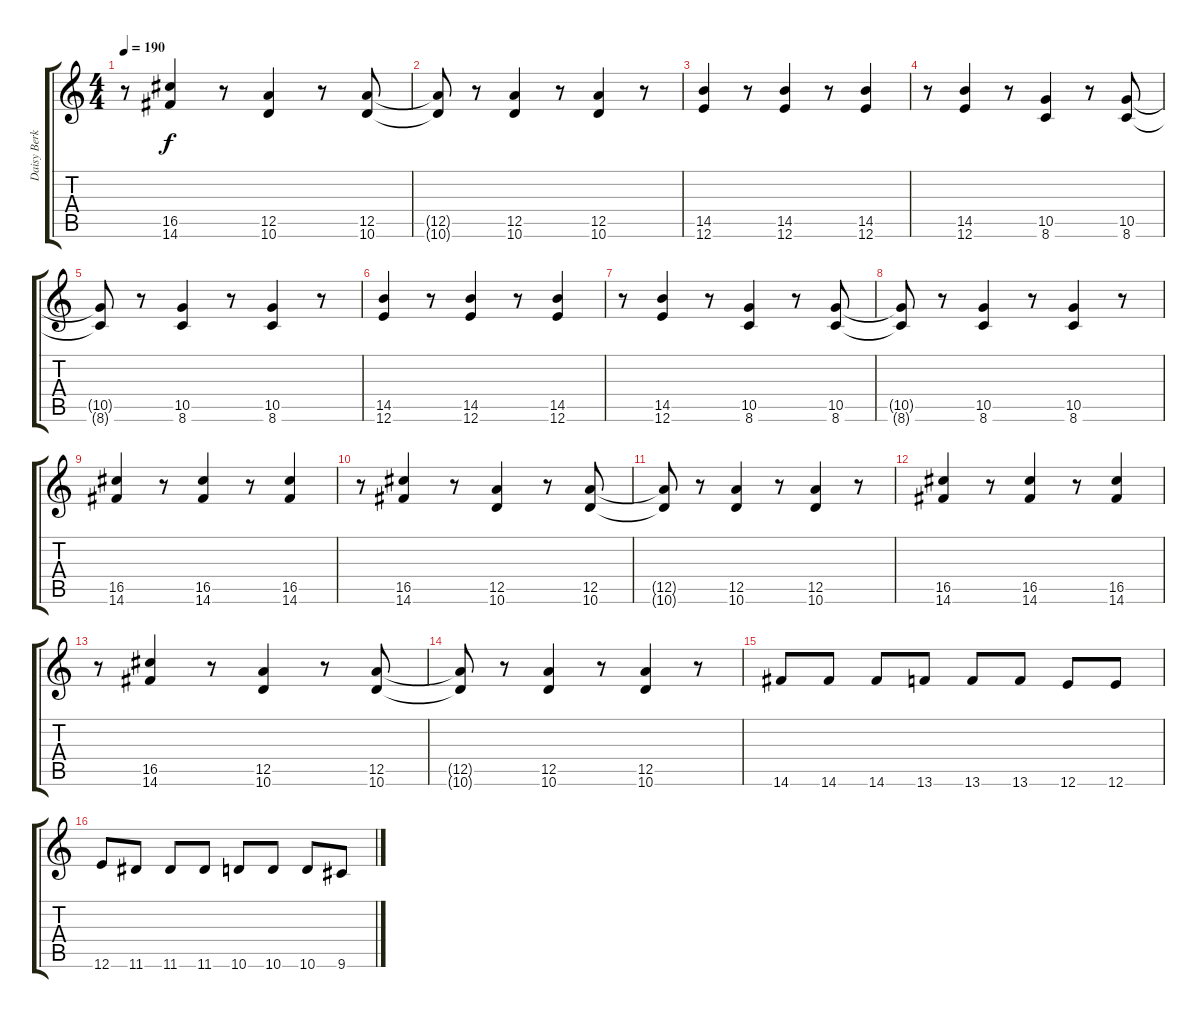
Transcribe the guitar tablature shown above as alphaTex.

\track ("Daisy Berkovitz" "Daisy Berk") {instrument distortionguitar}
\staff {score tabs}
\tuning (E4 B3 G3 D3 A2 E2) {hide}
\ts (4 4)
\tempo 190
\clef g2
\ks c
r.8{dy f} (16.5 14.6).4 r.8 (12.5 10.6).4 r.8 (12.5 10.6).8 |
(12.5{t} 10.6{t}).8 r.8 (12.5 10.6).4 r.8 (12.5 10.6).4 r.8 |
(14.5 12.6).4 r.8 (14.5 12.6).4 r.8 (14.5 12.6).4 |
r.8 (14.5 12.6).4 r.8 (10.5 8.6).4 r.8 (10.5 8.6).8 |
(10.5{t} 8.6{t}).8 r.8 (10.5 8.6).4 r.8 (10.5 8.6).4 r.8 |
(14.5 12.6).4 r.8 (14.5 12.6).4 r.8 (14.5 12.6).4 |
r.8 (14.5 12.6).4 r.8 (10.5 8.6).4 r.8 (10.5 8.6).8 |
(10.5{t} 8.6{t}).8 r.8 (10.5 8.6).4 r.8 (10.5 8.6).4 r.8 |
(16.5 14.6).4 r.8 (16.5 14.6).4 r.8 (16.5 14.6).4 |
r.8 (16.5 14.6).4 r.8 (12.5 10.6).4 r.8 (12.5 10.6).8 |
(12.5{t} 10.6{t}).8 r.8 (12.5 10.6).4 r.8 (12.5 10.6).4 r.8 |
(16.5 14.6).4 r.8 (16.5 14.6).4 r.8 (16.5 14.6).4 |
r.8 (16.5 14.6).4 r.8 (12.5 10.6).4 r.8 (12.5 10.6).8 |
(12.5{t} 10.6{t}).8 r.8 (12.5 10.6).4 r.8 (12.5 10.6).4 r.8 |
14.6.8 14.6.8 14.6.8 13.6.8 13.6.8 13.6.8 12.6.8 12.6.8 |
12.6.8 11.6.8 11.6.8 11.6.8 10.6.8 10.6.8 10.6.8 9.6.8
